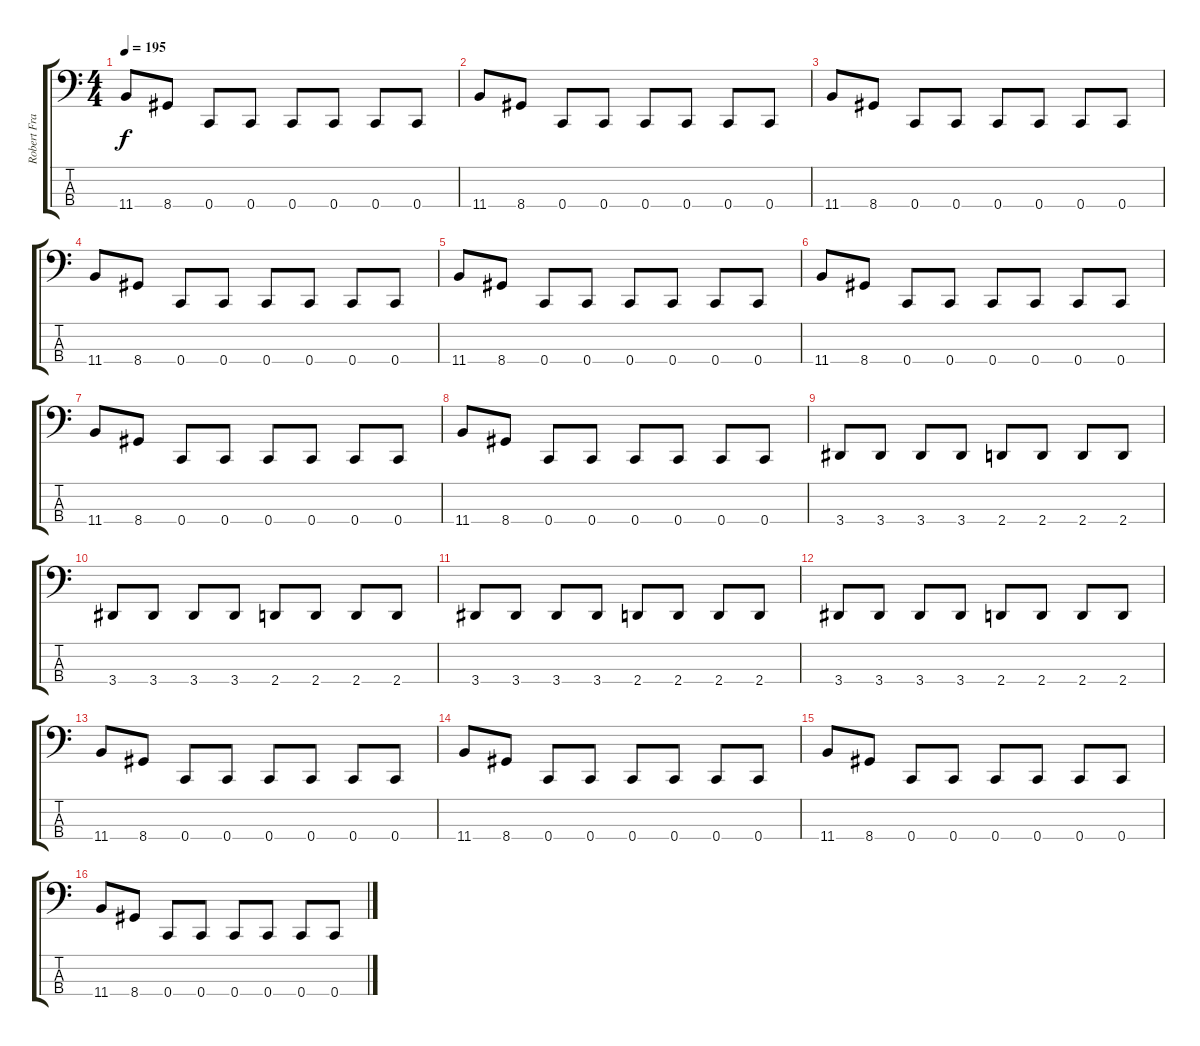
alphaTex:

\track ("Robert Frantic Bass" "Robert Fra") {instrument electricbasspick}
\staff {score tabs}
\tuning (F2 C2 G1 C1) {hide}
\ts (4 4)
\tempo 195
\clef f4
\ks c
11.4.8{dy f} 8.4.8 0.4.8 0.4.8 0.4.8 0.4.8 0.4.8 0.4.8 |
11.4.8 8.4.8 0.4.8 0.4.8 0.4.8 0.4.8 0.4.8 0.4.8 |
11.4.8 8.4.8 0.4.8 0.4.8 0.4.8 0.4.8 0.4.8 0.4.8 |
11.4.8 8.4.8 0.4.8 0.4.8 0.4.8 0.4.8 0.4.8 0.4.8 |
11.4.8 8.4.8 0.4.8 0.4.8 0.4.8 0.4.8 0.4.8 0.4.8 |
11.4.8 8.4.8 0.4.8 0.4.8 0.4.8 0.4.8 0.4.8 0.4.8 |
11.4.8 8.4.8 0.4.8 0.4.8 0.4.8 0.4.8 0.4.8 0.4.8 |
11.4.8 8.4.8 0.4.8 0.4.8 0.4.8 0.4.8 0.4.8 0.4.8 |
3.4.8 3.4.8 3.4.8 3.4.8 2.4.8 2.4.8 2.4.8 2.4.8 |
3.4.8 3.4.8 3.4.8 3.4.8 2.4.8 2.4.8 2.4.8 2.4.8 |
3.4.8 3.4.8 3.4.8 3.4.8 2.4.8 2.4.8 2.4.8 2.4.8 |
3.4.8 3.4.8 3.4.8 3.4.8 2.4.8 2.4.8 2.4.8 2.4.8 |
11.4.8 8.4.8 0.4.8 0.4.8 0.4.8 0.4.8 0.4.8 0.4.8 |
11.4.8 8.4.8 0.4.8 0.4.8 0.4.8 0.4.8 0.4.8 0.4.8 |
11.4.8 8.4.8 0.4.8 0.4.8 0.4.8 0.4.8 0.4.8 0.4.8 |
11.4.8 8.4.8 0.4.8 0.4.8 0.4.8 0.4.8 0.4.8 0.4.8
